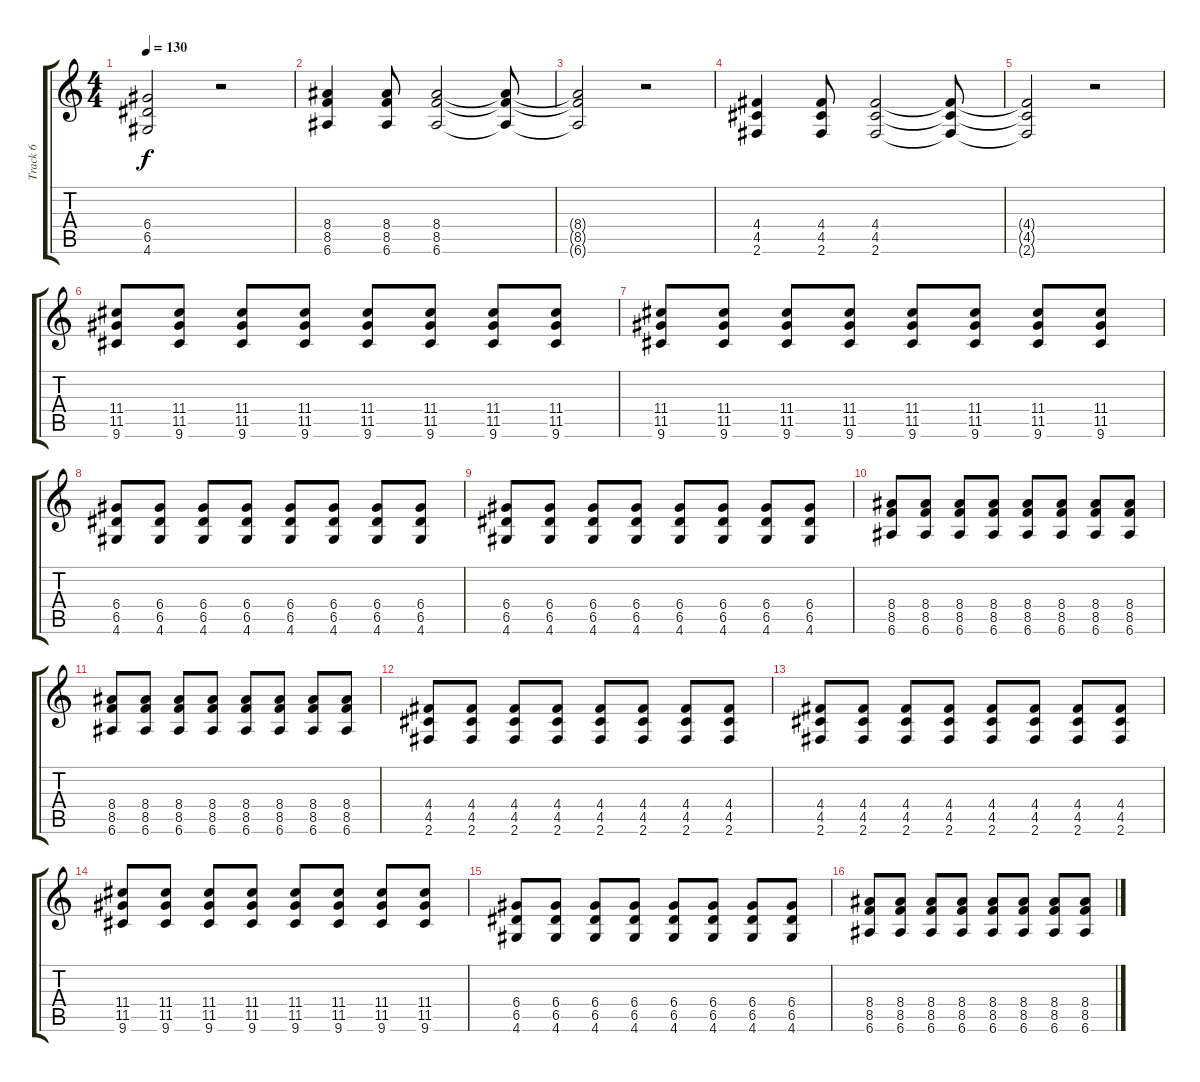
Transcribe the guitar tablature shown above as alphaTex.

\track ("Track 6" "Track 6") {instrument overdrivenguitar}
\staff {score tabs}
\tuning (E4 B3 G3 D3 A2 E2) {hide}
\ts (4 4)
\tempo 130
\clef g2
\ks c
(6.4{t} 6.5{t} 4.6{t}).2{dy f} r.2 |
(8.4 8.5 6.6).4 (8.4 8.5 6.6).8 (8.4 8.5 6.6).2 (8.4{t} 8.5{t} 6.6{t}).8 |
(8.4{t} 8.5{t} 6.6{t}).2 r.2 |
(4.4 4.5 2.6).4 (4.4 4.5 2.6).8 (4.4 4.5 2.6).2 (4.4{t} 4.5{t} 2.6{t}).8 |
(4.4{t} 4.5{t} 2.6{t}).2 r.2 |
(11.4 11.5 9.6).8 (11.4 11.5 9.6).8 (11.4 11.5 9.6).8 (11.4 11.5 9.6).8 (11.4 11.5 9.6).8 (11.4 11.5 9.6).8 (11.4 11.5 9.6).8 (11.4 11.5 9.6).8 |
(11.4 11.5 9.6).8 (11.4 11.5 9.6).8 (11.4 11.5 9.6).8 (11.4 11.5 9.6).8 (11.4 11.5 9.6).8 (11.4 11.5 9.6).8 (11.4 11.5 9.6).8 (11.4 11.5 9.6).8 |
(6.4 6.5 4.6).8 (6.4 6.5 4.6).8 (6.4 6.5 4.6).8 (6.4 6.5 4.6).8 (6.4 6.5 4.6).8 (6.4 6.5 4.6).8 (6.4 6.5 4.6).8 (6.4 6.5 4.6).8 |
(6.4 6.5 4.6).8 (6.4 6.5 4.6).8 (6.4 6.5 4.6).8 (6.4 6.5 4.6).8 (6.4 6.5 4.6).8 (6.4 6.5 4.6).8 (6.4 6.5 4.6).8 (6.4 6.5 4.6).8 |
(8.4 8.5 6.6).8 (8.4 8.5 6.6).8 (8.4 8.5 6.6).8 (8.4 8.5 6.6).8 (8.4 8.5 6.6).8 (8.4 8.5 6.6).8 (8.4 8.5 6.6).8 (8.4 8.5 6.6).8 |
(8.4 8.5 6.6).8 (8.4 8.5 6.6).8 (8.4 8.5 6.6).8 (8.4 8.5 6.6).8 (8.4 8.5 6.6).8 (8.4 8.5 6.6).8 (8.4 8.5 6.6).8 (8.4 8.5 6.6).8 |
(4.4 4.5 2.6).8 (4.4 4.5 2.6).8 (4.4 4.5 2.6).8 (4.4 4.5 2.6).8 (4.4 4.5 2.6).8 (4.4 4.5 2.6).8 (4.4 4.5 2.6).8 (4.4 4.5 2.6).8 |
(4.4 4.5 2.6).8 (4.4 4.5 2.6).8 (4.4 4.5 2.6).8 (4.4 4.5 2.6).8 (4.4 4.5 2.6).8 (4.4 4.5 2.6).8 (4.4 4.5 2.6).8 (4.4 4.5 2.6).8 |
(11.4 11.5 9.6).8 (11.4 11.5 9.6).8 (11.4 11.5 9.6).8 (11.4 11.5 9.6).8 (11.4 11.5 9.6).8 (11.4 11.5 9.6).8 (11.4 11.5 9.6).8 (11.4 11.5 9.6).8 |
(6.4 6.5 4.6).8 (6.4 6.5 4.6).8 (6.4 6.5 4.6).8 (6.4 6.5 4.6).8 (6.4 6.5 4.6).8 (6.4 6.5 4.6).8 (6.4 6.5 4.6).8 (6.4 6.5 4.6).8 |
(8.4 8.5 6.6).8 (8.4 8.5 6.6).8 (8.4 8.5 6.6).8 (8.4 8.5 6.6).8 (8.4 8.5 6.6).8 (8.4 8.5 6.6).8 (8.4 8.5 6.6).8 (8.4 8.5 6.6).8
